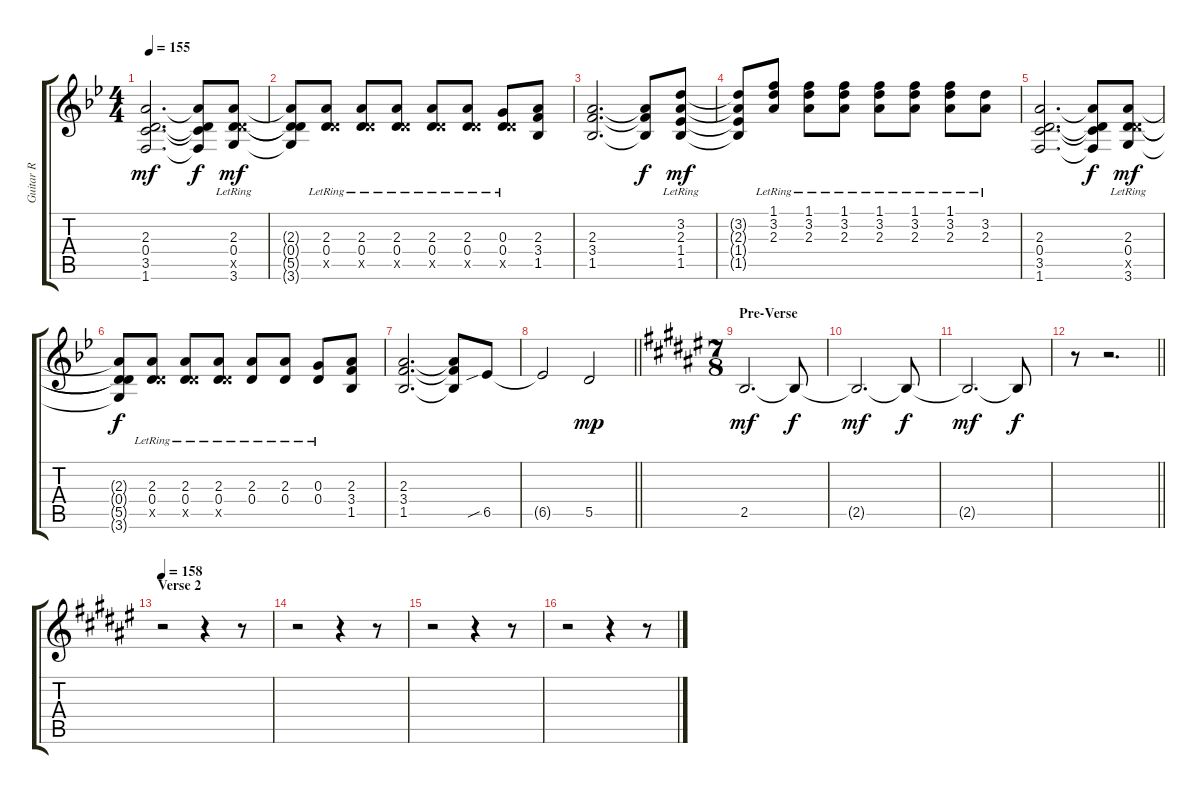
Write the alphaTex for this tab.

\track ("Guitar R" "Guitar R") {instrument distortionguitar}
\staff {score tabs}
\tuning (E4 B3 G3 D3 A2 E2) {hide}
\ts (4 4)
\tempo 155
\clef g2
\ks bb
(2.3 0.4 3.5 1.6).2{d dy mf} (2.3{t} 0.4{t} 3.5{t} 1.6{t}).8{dy f} (2.3{lr} 0.4{lr} 5.5{x} 3.6{lr}).8{dy mf} |
(2.3{t} 0.4{t} 5.5{t} 3.6{t}).8 (2.3{lr} 0.4{lr} 5.5{x}).8 (2.3{lr} 0.4{lr} 5.5{x}).8 (2.3{lr} 0.4{lr} 5.5{x}).8 (2.3{lr} 0.4{lr} 5.5{x}).8 (2.3{lr} 0.4{lr} 5.5{x}).8 (0.3{lr} 0.4{lr} 5.5{x}).8 (2.3 3.4 1.5).8 |
(2.3 3.4 1.5).2{d} (2.3{t} 3.4{t} 1.5{t}).8{dy f} (3.2{lr} 2.3{lr} 1.4{lr} 1.5{lr}).8{dy mf} |
(3.2{t} 2.3{t} 1.4{t} 1.5{t}).8 (1.1{lr} 3.2{lr} 2.3{lr}).8 (1.1{lr} 3.2{lr} 2.3{lr}).8 (1.1{lr} 3.2{lr} 2.3{lr}).8 (1.1{lr} 3.2{lr} 2.3{lr}).8 (1.1{lr} 3.2{lr} 2.3{lr}).8 (1.1{lr} 3.2{lr} 2.3{lr}).8 (3.2{lr} 2.3{lr}).8 |
(2.3 0.4 3.5 1.6).2{d} (2.3{t} 0.4{t} 3.5{t} 1.6{t}).8{dy f} (2.3{lr} 0.4{lr} 5.5{x} 3.6{lr}).8{dy mf} |
(2.3{t} 0.4{t} 5.5{t} 3.6{t}).8{dy f} (2.3{lr} 0.4{lr} 5.5{x}).8 (2.3{lr} 0.4{lr} 5.5{x}).8 (2.3{lr} 0.4{lr} 5.5{x}).8 (2.3{lr} 0.4{lr}).8 (2.3{lr} 0.4{lr}).8 (0.3{lr} 0.4{lr}).8 (2.3 3.4 1.5).8 |
(2.3 3.4 1.5).2{d} (2.3{t} 3.4{t} 1.5{t}).8 6.5{sib}.8 |
\barLineRight lightlight
6.5{t}.2 5.5.2{dy mp} |
\ts (7 8)
\section ("" "Pre-Verse")
\ks f#
2.5.2{d dy mf} 2.5{t}.8{dy f} |
\ks d#minor
2.5{t}.2{d dy mf} 2.5{t}.8{dy f} |
2.5{t}.2{d dy mf} 2.5{t}.8{dy f} |
\barLineRight lightlight
r.8 r.2{d} |
\section ("" "Verse 2")
\tempo 158
\ks f#
r.2 r.4 r.8 |
\ks d#minor
r.2 r.4 r.8 |
\ks f#
r.2 r.4 r.8 |
\ks d#minor
r.2 r.4 r.8
